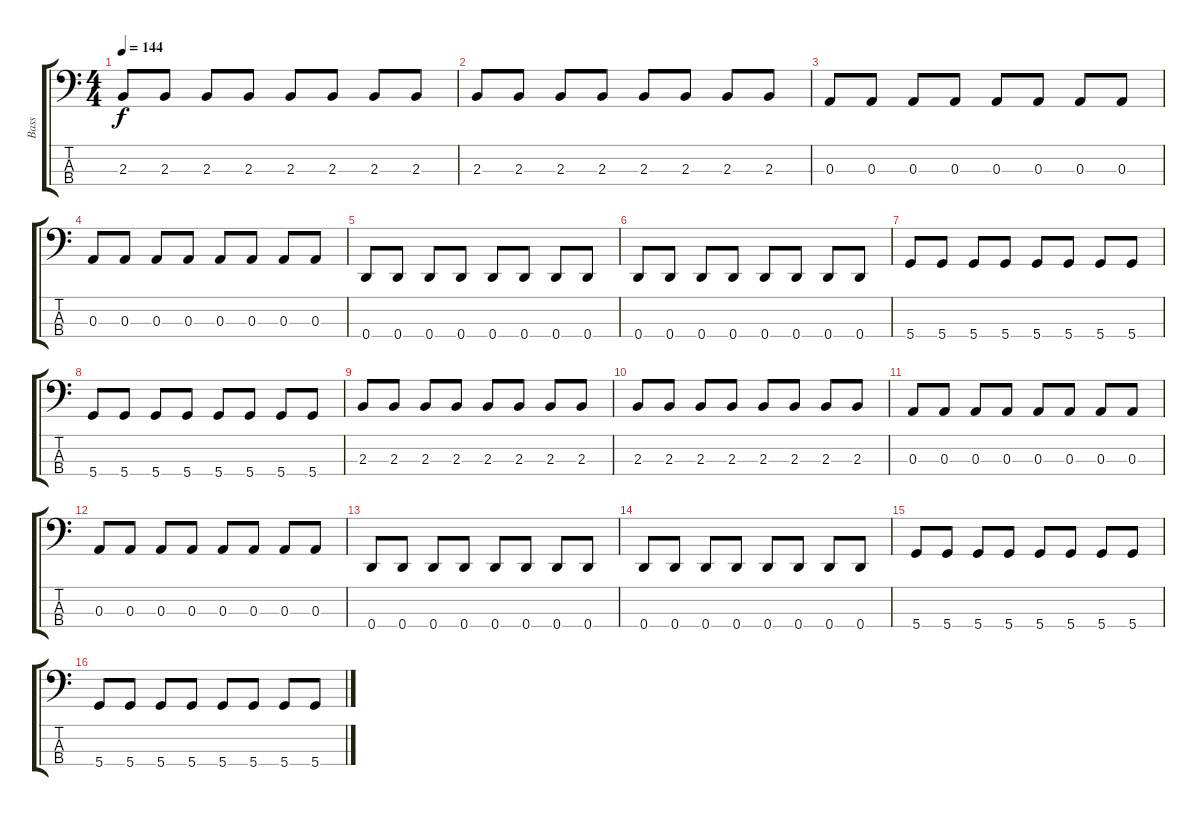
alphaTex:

\track ("Bass" "Bass") {instrument electricbasspick}
\staff {score tabs}
\tuning (G2 D2 A1 D1) {hide}
\ts (4 4)
\tempo 144
\clef f4
\ks c
2.3.8{dy f} 2.3.8 2.3.8 2.3.8 2.3.8 2.3.8 2.3.8 2.3.8 |
2.3.8 2.3.8 2.3.8 2.3.8 2.3.8 2.3.8 2.3.8 2.3.8 |
0.3.8 0.3.8 0.3.8 0.3.8 0.3.8 0.3.8 0.3.8 0.3.8 |
0.3.8 0.3.8 0.3.8 0.3.8 0.3.8 0.3.8 0.3.8 0.3.8 |
0.4.8 0.4.8 0.4.8 0.4.8 0.4.8 0.4.8 0.4.8 0.4.8 |
0.4.8 0.4.8 0.4.8 0.4.8 0.4.8 0.4.8 0.4.8 0.4.8 |
5.4.8 5.4.8 5.4.8 5.4.8 5.4.8 5.4.8 5.4.8 5.4.8 |
5.4.8 5.4.8 5.4.8 5.4.8 5.4.8 5.4.8 5.4.8 5.4.8 |
2.3.8 2.3.8 2.3.8 2.3.8 2.3.8 2.3.8 2.3.8 2.3.8 |
2.3.8 2.3.8 2.3.8 2.3.8 2.3.8 2.3.8 2.3.8 2.3.8 |
0.3.8 0.3.8 0.3.8 0.3.8 0.3.8 0.3.8 0.3.8 0.3.8 |
0.3.8 0.3.8 0.3.8 0.3.8 0.3.8 0.3.8 0.3.8 0.3.8 |
0.4.8 0.4.8 0.4.8 0.4.8 0.4.8 0.4.8 0.4.8 0.4.8 |
0.4.8 0.4.8 0.4.8 0.4.8 0.4.8 0.4.8 0.4.8 0.4.8 |
5.4.8 5.4.8 5.4.8 5.4.8 5.4.8 5.4.8 5.4.8 5.4.8 |
5.4.8 5.4.8 5.4.8 5.4.8 5.4.8 5.4.8 5.4.8 5.4.8
